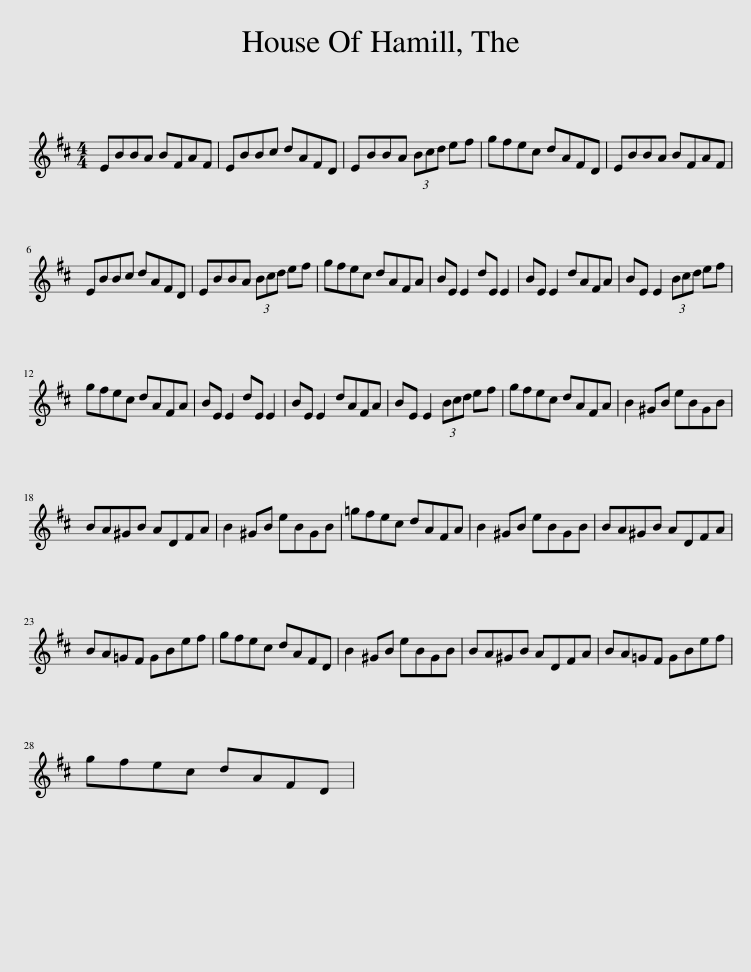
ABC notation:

X:1
L:1/8
M:4/4
I:linebreak $
K:D
V:1 treble
V:1
 EBBA BFAF | EBBc dAFD | EBBA (3Bcd ef | gfec dAFD | EBBA BFAF |$ %5
 EBBc dAFD | EBBA (3Bcd ef | gfec dAFA | BE E2 dE E2 | BE E2 dAFA | %10
 BE E2 (3Bcd ef |$ gfec dAFA | BE E2 dE E2 | BE E2 dAFA | BE E2 (3Bcd ef | %15
 gfec dAFA | B2 ^GB eBGB |$ BA^GB ADFA | B2 ^GB eBGB | =gfec dAFA | %20
 B2 ^GB eBGB | BA^GB ADFA |$ BA=GF GBef | gfec dAFD | B2 ^GB eBGB | %25
 BA^GB ADFA | BA=GF GBef |$ gfec dAFD | %28
